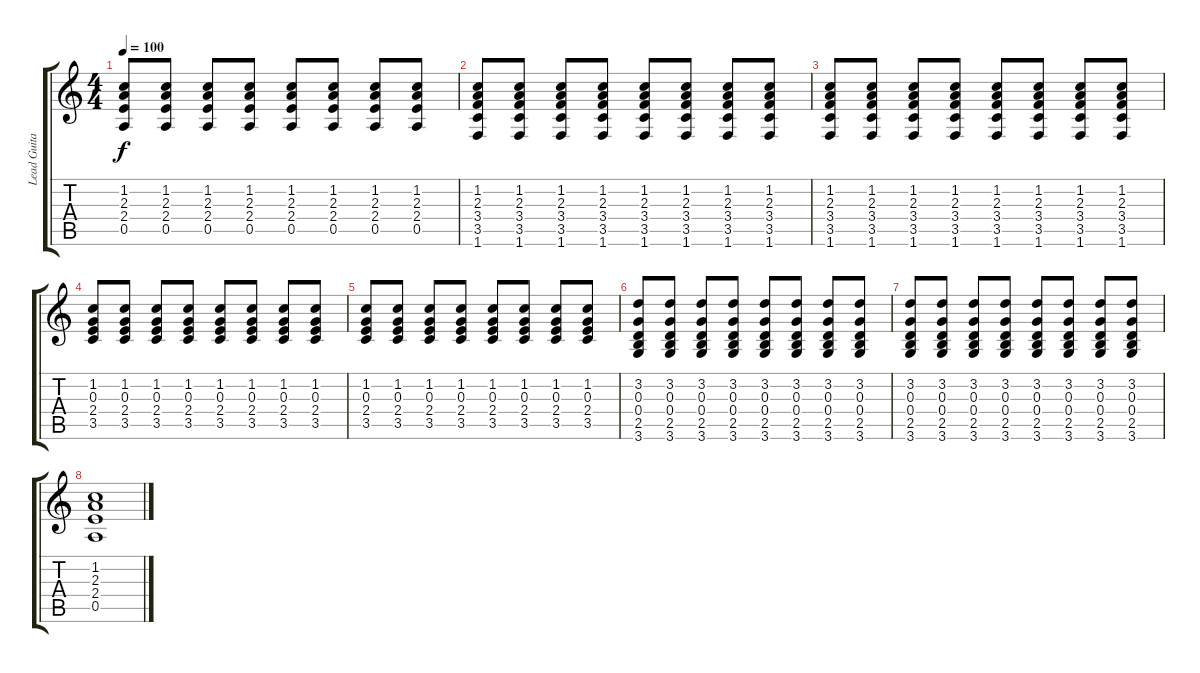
\track ("Lead Guitar" "Lead Guita") {instrument distortionguitar}
\staff {score tabs}
\tuning (E4 B3 G3 D3 A2 E2) {hide}
\ts (4 4)
\tempo 100
\clef g2
\ks c
(1.2 2.3 2.4 0.5).8{dy f} (1.2 2.3 2.4 0.5).8 (1.2 2.3 2.4 0.5).8 (1.2 2.3 2.4 0.5).8 (1.2 2.3 2.4 0.5).8 (1.2 2.3 2.4 0.5).8 (1.2 2.3 2.4 0.5).8 (1.2 2.3 2.4 0.5).8 |
(1.2 2.3 3.4 3.5 1.6).8 (1.2 2.3 3.4 3.5 1.6).8 (1.2 2.3 3.4 3.5 1.6).8 (1.2 2.3 3.4 3.5 1.6).8 (1.2 2.3 3.4 3.5 1.6).8 (1.2 2.3 3.4 3.5 1.6).8 (1.2 2.3 3.4 3.5 1.6).8 (1.2 2.3 3.4 3.5 1.6).8 |
(1.2 2.3 3.4 3.5 1.6).8 (1.2 2.3 3.4 3.5 1.6).8 (1.2 2.3 3.4 3.5 1.6).8 (1.2 2.3 3.4 3.5 1.6).8 (1.2 2.3 3.4 3.5 1.6).8 (1.2 2.3 3.4 3.5 1.6).8 (1.2 2.3 3.4 3.5 1.6).8 (1.2 2.3 3.4 3.5 1.6).8 |
(1.2 0.3 2.4 3.5).8 (1.2 0.3 2.4 3.5).8 (1.2 0.3 2.4 3.5).8 (1.2 0.3 2.4 3.5).8 (1.2 0.3 2.4 3.5).8 (1.2 0.3 2.4 3.5).8 (1.2 0.3 2.4 3.5).8 (1.2 0.3 2.4 3.5).8 |
(1.2 0.3 2.4 3.5).8 (1.2 0.3 2.4 3.5).8 (1.2 0.3 2.4 3.5).8 (1.2 0.3 2.4 3.5).8 (1.2 0.3 2.4 3.5).8 (1.2 0.3 2.4 3.5).8 (1.2 0.3 2.4 3.5).8 (1.2 0.3 2.4 3.5).8 |
(3.2 0.3 0.4 2.5 3.6).8 (3.2 0.3 0.4 2.5 3.6).8 (3.2 0.3 0.4 2.5 3.6).8 (3.2 0.3 0.4 2.5 3.6).8 (3.2 0.3 0.4 2.5 3.6).8 (3.2 0.3 0.4 2.5 3.6).8 (3.2 0.3 0.4 2.5 3.6).8 (3.2 0.3 0.4 2.5 3.6).8 |
(3.2 0.3 0.4 2.5 3.6).8 (3.2 0.3 0.4 2.5 3.6).8 (3.2 0.3 0.4 2.5 3.6).8 (3.2 0.3 0.4 2.5 3.6).8 (3.2 0.3 0.4 2.5 3.6).8 (3.2 0.3 0.4 2.5 3.6).8 (3.2 0.3 0.4 2.5 3.6).8 (3.2 0.3 0.4 2.5 3.6).8 |
(1.2 2.3 2.4 0.5).1
